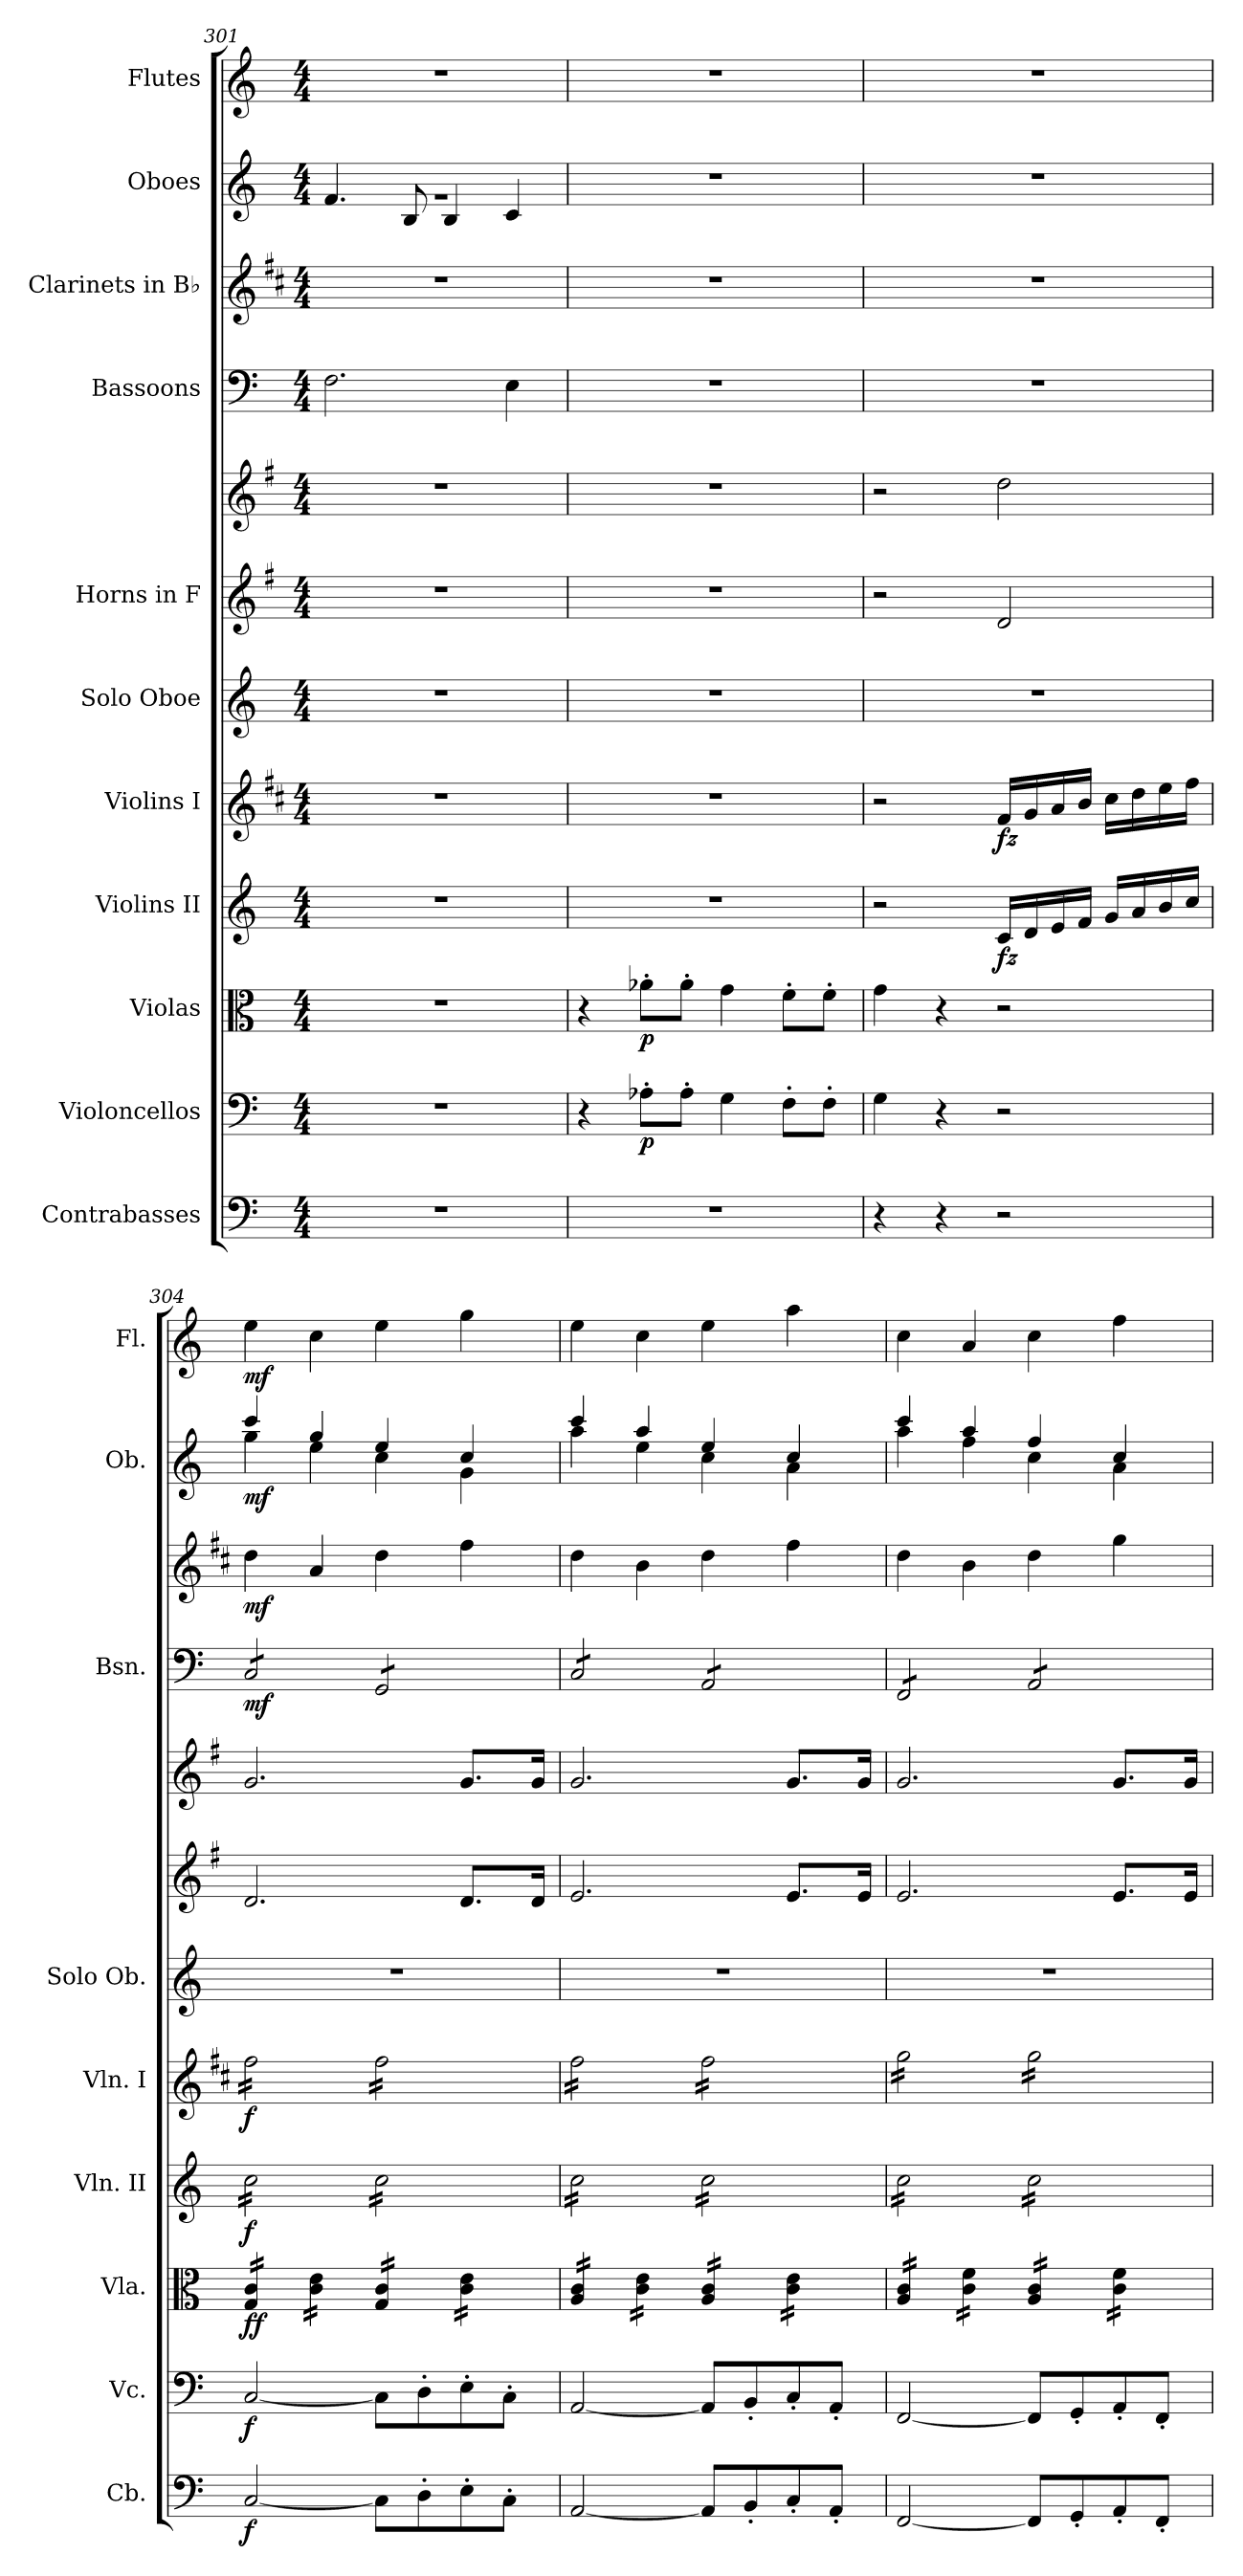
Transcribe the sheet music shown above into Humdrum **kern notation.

**kern	**dynam	**kern	**dynam	**kern	**dynam	**kern	**dynam	**kern	**dynam	**kern	**kern	**kern	**dynam	**kern	**dynam	**kern	**dynam	**kern	**dynam	**kern	**dynam
*part11	*part11	*part10	*part10	*part9	*part9	*part8	*part8	*part7	*part7	*part6	*part5	*part5	*part5	*part4	*part4	*part3	*part3	*part2	*part2	*part1	*part1
*staff12	*staff12	*staff11	*staff11	*staff10	*staff10	*staff9	*staff9	*staff8	*staff8	*staff7	*staff6	*staff5	*staff5/6	*staff4	*staff4	*staff3	*staff3	*staff2	*staff2	*staff1	*staff1
*I"Contrabasses	*	*I"Violoncellos	*	*I"Violas	*	*I"Violins II	*	*I"Violins I	*	*I"Solo Oboe	*I"Horns in F	*	*	*I"Bassoons	*	*I"Clarinets in B♭	*	*I"Oboes	*	*I"Flutes	*
*I'Cb.	*	*I'Vc.	*	*I'Vla.	*	*I'Vln. II	*	*I'Vln. I	*	*I'Solo Ob.	*	*	*	*I'Bsn.	*	*	*	*I'Ob.	*	*I'Fl.	*
*clefF4	*	*clefF4	*	*clefC3	*	*clefG2	*	*clefG2	*	*clefG2	*clefG2	*clefG2	*	*clefF4	*	*clefG2	*	*clefG2	*	*clefG2	*
*ITrd7c12	*	*	*	*	*	*	*	*ITrd1c2	*	*	*ITrd4c7	*ITrd4c7	*	*	*	*ITrd1c2	*	*	*	*	*
*k[]	*	*k[]	*	*k[]	*	*k[]	*	*k[]	*	*k[]	*k[]	*k[]	*	*k[]	*	*k[]	*	*k[]	*	*k[]	*
*M4/4	*	*M4/4	*	*M4/4	*	*M4/4	*	*M4/4	*	*M4/4	*M4/4	*M4/4	*	*M4/4	*	*M4/4	*	*M4/4	*	*M4/4	*
=301	=301	=301	=301	=301	=301	=301	=301	=301	=301	=301	=301	=301	=301	=301	=301	=301	=301	=301	=301	=301	=301
*	*	*	*	*	*	*	*	*	*	*	*	*	*	*	*	*	*	*^	*	*	*
1r	.	1r	.	1r	.	1r	.	1r	.	1r	1r	1r	.	2.F\	.	1r	.	4.f/	1rg	.	1r	.
.	.	.	.	.	.	.	.	.	.	.	.	.	.	.	.	.	.	8B/	.	.	.	.
.	.	.	.	.	.	.	.	.	.	.	.	.	.	.	.	.	.	4B/	.	.	.	.
.	.	.	.	.	.	.	.	.	.	.	.	.	.	4E\	.	.	.	4c/	.	.	.	.
*	*	*	*	*	*	*	*	*	*	*	*	*	*	*	*	*	*	*v	*v	*	*	*
=302	=302	=302	=302	=302	=302	=302	=302	=302	=302	=302	=302	=302	=302	=302	=302	=302	=302	=302	=302	=302	=302
1r	.	4r	.	4r	.	1r	.	1r	.	1r	1r	1r	.	1r	.	1r	.	1r	.	1r	.
!	!	!	!LO:DY:b	!	!LO:DY:b	!	!	!	!	!	!	!	!	!	!	!	!	!	!	!	!
.	.	8A-X'\L	p	8a-X'\L	p	.	.	.	.	.	.	.	.	.	.	.	.	.	.	.	.
.	.	8A-'\J	.	8a-'\J	.	.	.	.	.	.	.	.	.	.	.	.	.	.	.	.	.
.	.	4G\	.	4g\	.	.	.	.	.	.	.	.	.	.	.	.	.	.	.	.	.
.	.	8F'\L	.	8f'\L	.	.	.	.	.	.	.	.	.	.	.	.	.	.	.	.	.
.	.	8F'\J	.	8f'\J	.	.	.	.	.	.	.	.	.	.	.	.	.	.	.	.	.
!!LO:PB:g=z
=303	=303	=303	=303	=303	=303	=303	=303	=303	=303	=303	=303	=303	=303	=303	=303	=303	=303	=303	=303	=303	=303
4r	.	4G\	.	4g\	.	2r	.	2r	.	1r	2r	2r	.	1r	.	1r	.	1r	.	1r	.
4r	.	4r	.	4r	.	.	.	.	.	.	.	.	.	.	.	.	.	.	.	.	.
!	!	!	!	!	!	!	!LO:DY:b	!	!LO:DY:b	!	!	!	!LO:DY:b=2	!	!	!	!	!	!	!	!
!	!	!	!	!	!	!	!	!	!	!	!	!	!LO:DY:n=1:b	!	!	!	!	!	!	!	!
2r	.	2r	.	2r	.	16c/LL	fz	16e/LL	fz	.	2G/	2g\	fz fz	.	.	.	.	.	.	.	.
.	.	.	.	.	.	16d/	.	16f/	.	.	.	.	.	.	.	.	.	.	.	.	.
.	.	.	.	.	.	16e/	.	16g/	.	.	.	.	.	.	.	.	.	.	.	.	.
.	.	.	.	.	.	16f/JJ	.	16a/JJ	.	.	.	.	.	.	.	.	.	.	.	.	.
.	.	.	.	.	.	16g/LL	.	16b\LL	.	.	.	.	.	.	.	.	.	.	.	.	.
.	.	.	.	.	.	16a/	.	16cc\	.	.	.	.	.	.	.	.	.	.	.	.	.
.	.	.	.	.	.	16b/	.	16dd\	.	.	.	.	.	.	.	.	.	.	.	.	.
.	.	.	.	.	.	16cc/JJ	.	16ee\JJ	.	.	.	.	.	.	.	.	.	.	.	.	.
=304	=304	=304	=304	=304	=304	=304	=304	=304	=304	=304	=304	=304	=304	=304	=304	=304	=304	=304	=304	=304	=304
*	*	*	*	*	*	*	*	*	*	*	*	*	*	*	*	*	*	*^	*	*	*
!	!LO:DY:b	!	!LO:DY:b	!	!LO:DY:b	!	!	!	!	!	!	!	!	!	!	!	!	!	!	!	!	!
!	!	!	!	!	!LO:DY:n=1:b	!	!LO:DY:b	!	!LO:DY:b	!	!	!	!LO:DY:b=2	!	!	!	!	!	!	!	!	!
!	!	!	!	!	!	!	!	!	!	!	!	!	!LO:DY:n=1:b	!	!LO:DY:b	!	!LO:DY:b	!	!	!LO:DY:b	!	!LO:DY:b
*	*	*	*	*tremolo	*	*	*	*	*	*	*	*	*	*	*	*	*	*	*	*	*	*
*	*	*	*	*	*	*tremolo	*	*	*	*	*	*	*	*	*	*	*	*	*	*	*	*
*	*	*	*	*	*	*	*	*tremolo	*	*	*	*	*	*	*	*	*	*	*	*	*	*
*	*	*	*	*	*	*	*	*	*	*	*	*	*	*tremolo	*	*	*	*	*	*	*	*
[2CC/	f	[2C/	f	16G/ 16c/LL	f f	16cc\LL	f	16ee\LL	f	1r	2.G/	2.c/	mf mf	8C/L	mf	4cc\	mf	4ccc/	4gg\	mf	4ee\	mf
.	.	.	.	16G/ 16c/	.	16cc\	.	16ee\	.	.	.	.	.	.	.	.	.	.	.	.	.	.
.	.	.	.	16G/ 16c/	.	16cc\	.	16ee\	.	.	.	.	.	8C/	.	.	.	.	.	.	.	.
.	.	.	.	16G/ 16c/JJ	.	16cc\	.	16ee\	.	.	.	.	.	.	.	.	.	.	.	.	.	.
.	.	.	.	16c\ 16e\LL	.	16cc\	.	16ee\	.	.	.	.	.	8C/	.	4g/	.	4gg/	4ee\	.	4cc\	.
.	.	.	.	16c\ 16e\	.	16cc\	.	16ee\	.	.	.	.	.	.	.	.	.	.	.	.	.	.
.	.	.	.	16c\ 16e\	.	16cc\	.	16ee\	.	.	.	.	.	8C/J	.	.	.	.	.	.	.	.
.	.	.	.	16c\ 16e\JJ	.	16cc\JJ	.	16ee\JJ	.	.	.	.	.	.	.	.	.	.	.	.	.	.
8CC\L]	.	8C\L]	.	16G/ 16c/LL	.	16cc\LL	.	16ee\LL	.	.	.	.	.	8GG/L	.	4cc\	.	4ee/	4cc\	.	4ee\	.
.	.	.	.	16G/ 16c/	.	16cc\	.	16ee\	.	.	.	.	.	.	.	.	.	.	.	.	.	.
8DD'\	.	8D'\	.	16G/ 16c/	.	16cc\	.	16ee\	.	.	.	.	.	8GG/	.	.	.	.	.	.	.	.
.	.	.	.	16G/ 16c/JJ	.	16cc\	.	16ee\	.	.	.	.	.	.	.	.	.	.	.	.	.	.
8EE'\	.	8E'\	.	16c\ 16e\LL	.	16cc\	.	16ee\	.	.	8.G/L	8.c/L	.	8GG/	.	4ee\	.	4cc/	4g\	.	4gg\	.
.	.	.	.	16c\ 16e\	.	16cc\	.	16ee\	.	.	.	.	.	.	.	.	.	.	.	.	.	.
8CC'\J	.	8C'\J	.	16c\ 16e\	.	16cc\	.	16ee\	.	.	.	.	.	8GG/J	.	.	.	.	.	.	.	.
.	.	.	.	16c\ 16e\JJ	.	16cc\JJ	.	16ee\JJ	.	.	16G/Jk	16c/Jk	.	.	.	.	.	.	.	.	.	.
=305	=305	=305	=305	=305	=305	=305	=305	=305	=305	=305	=305	=305	=305	=305	=305	=305	=305	=305	=305	=305	=305	=305
[2AAA/	.	[2AA/	.	16A/ 16c/LL	.	16cc\LL	.	16ee\LL	.	1r	2.A/	2.c/	.	8C/L	.	4cc\	.	4ccc/	4aa\	.	4ee\	.
.	.	.	.	16A/ 16c/	.	16cc\	.	16ee\	.	.	.	.	.	.	.	.	.	.	.	.	.	.
.	.	.	.	16A/ 16c/	.	16cc\	.	16ee\	.	.	.	.	.	8C/	.	.	.	.	.	.	.	.
.	.	.	.	16A/ 16c/JJ	.	16cc\	.	16ee\	.	.	.	.	.	.	.	.	.	.	.	.	.	.
.	.	.	.	16c\ 16e\LL	.	16cc\	.	16ee\	.	.	.	.	.	8C/	.	4a\	.	4aa/	4ee\	.	4cc\	.
.	.	.	.	16c\ 16e\	.	16cc\	.	16ee\	.	.	.	.	.	.	.	.	.	.	.	.	.	.
.	.	.	.	16c\ 16e\	.	16cc\	.	16ee\	.	.	.	.	.	8C/J	.	.	.	.	.	.	.	.
.	.	.	.	16c\ 16e\JJ	.	16cc\JJ	.	16ee\JJ	.	.	.	.	.	.	.	.	.	.	.	.	.	.
8AAA/L]	.	8AA/L]	.	16A/ 16c/LL	.	16cc\LL	.	16ee\LL	.	.	.	.	.	8AA/L	.	4cc\	.	4ee/	4cc\	.	4ee\	.
.	.	.	.	16A/ 16c/	.	16cc\	.	16ee\	.	.	.	.	.	.	.	.	.	.	.	.	.	.
8BBB'/	.	8BB'/	.	16A/ 16c/	.	16cc\	.	16ee\	.	.	.	.	.	8AA/	.	.	.	.	.	.	.	.
.	.	.	.	16A/ 16c/JJ	.	16cc\	.	16ee\	.	.	.	.	.	.	.	.	.	.	.	.	.	.
8CC'/	.	8C'/	.	16c\ 16e\LL	.	16cc\	.	16ee\	.	.	8.A/L	8.c/L	.	8AA/	.	4ee\	.	4cc/	4a\	.	4aa\	.
.	.	.	.	16c\ 16e\	.	16cc\	.	16ee\	.	.	.	.	.	.	.	.	.	.	.	.	.	.
8AAA'/J	.	8AA'/J	.	16c\ 16e\	.	16cc\	.	16ee\	.	.	.	.	.	8AA/J	.	.	.	.	.	.	.	.
.	.	.	.	16c\ 16e\JJ	.	16cc\JJ	.	16ee\JJ	.	.	16A/Jk	16c/Jk	.	.	.	.	.	.	.	.	.	.
=306	=306	=306	=306	=306	=306	=306	=306	=306	=306	=306	=306	=306	=306	=306	=306	=306	=306	=306	=306	=306	=306	=306
[2FFF/	.	[2FF/	.	16A/ 16c/LL	.	16cc\LL	.	16ff\LL	.	1r	2.A/	2.c/	.	8FF/L	.	4cc\	.	4ccc/	4aa\	.	4cc\	.
.	.	.	.	16A/ 16c/	.	16cc\	.	16ff\	.	.	.	.	.	.	.	.	.	.	.	.	.	.
.	.	.	.	16A/ 16c/	.	16cc\	.	16ff\	.	.	.	.	.	8FF/	.	.	.	.	.	.	.	.
.	.	.	.	16A/ 16c/JJ	.	16cc\	.	16ff\	.	.	.	.	.	.	.	.	.	.	.	.	.	.
.	.	.	.	16c\ 16f\LL	.	16cc\	.	16ff\	.	.	.	.	.	8FF/	.	4a\	.	4aa/	4ff\	.	4a/	.
.	.	.	.	16c\ 16f\	.	16cc\	.	16ff\	.	.	.	.	.	.	.	.	.	.	.	.	.	.
.	.	.	.	16c\ 16f\	.	16cc\	.	16ff\	.	.	.	.	.	8FF/J	.	.	.	.	.	.	.	.
.	.	.	.	16c\ 16f\JJ	.	16cc\JJ	.	16ff\JJ	.	.	.	.	.	.	.	.	.	.	.	.	.	.
8FFF/L]	.	8FF/L]	.	16A/ 16c/LL	.	16cc\LL	.	16ff\LL	.	.	.	.	.	8AA/L	.	4cc\	.	4ff/	4cc\	.	4cc\	.
.	.	.	.	16A/ 16c/	.	16cc\	.	16ff\	.	.	.	.	.	.	.	.	.	.	.	.	.	.
8GGG'/	.	8GG'/	.	16A/ 16c/	.	16cc\	.	16ff\	.	.	.	.	.	8AA/	.	.	.	.	.	.	.	.
.	.	.	.	16A/ 16c/JJ	.	16cc\	.	16ff\	.	.	.	.	.	.	.	.	.	.	.	.	.	.
8AAA'/	.	8AA'/	.	16c\ 16f\LL	.	16cc\	.	16ff\	.	.	8.A/L	8.c/L	.	8AA/	.	4ff\	.	4cc/	4a\	.	4ff\	.
.	.	.	.	16c\ 16f\	.	16cc\	.	16ff\	.	.	.	.	.	.	.	.	.	.	.	.	.	.
8FFF'/J	.	8FF'/J	.	16c\ 16f\	.	16cc\	.	16ff\	.	.	.	.	.	8AA/J	.	.	.	.	.	.	.	.
*	*	*	*	*	*	*	*	*	*	*	*	*	*	*Xtremolo	*	*	*	*	*	*	*	*
.	.	.	.	16c\ 16f\JJ	.	16cc\JJ	.	16ff\JJ	.	.	16A/Jk	16c/Jk	.	.	.	.	.	.	.	.	.	.
*	*	*	*	*	*	*	*	*Xtremolo	*	*	*	*	*	*	*	*	*	*	*	*	*	*
*	*	*	*	*	*	*Xtremolo	*	*	*	*	*	*	*	*	*	*	*	*	*	*	*	*
*	*	*	*	*Xtremolo	*	*	*	*	*	*	*	*	*	*	*	*	*	*	*	*	*	*
*	*	*	*	*	*	*	*	*	*	*	*	*	*	*	*	*	*	*v	*v	*	*	*
=	=	=	=	=	=	=	=	=	=	=	=	=	=	=	=	=	=	=	=	=	=
*-	*-	*-	*-	*-	*-	*-	*-	*-	*-	*-	*-	*-	*-	*-	*-	*-	*-	*-	*-	*-	*-
